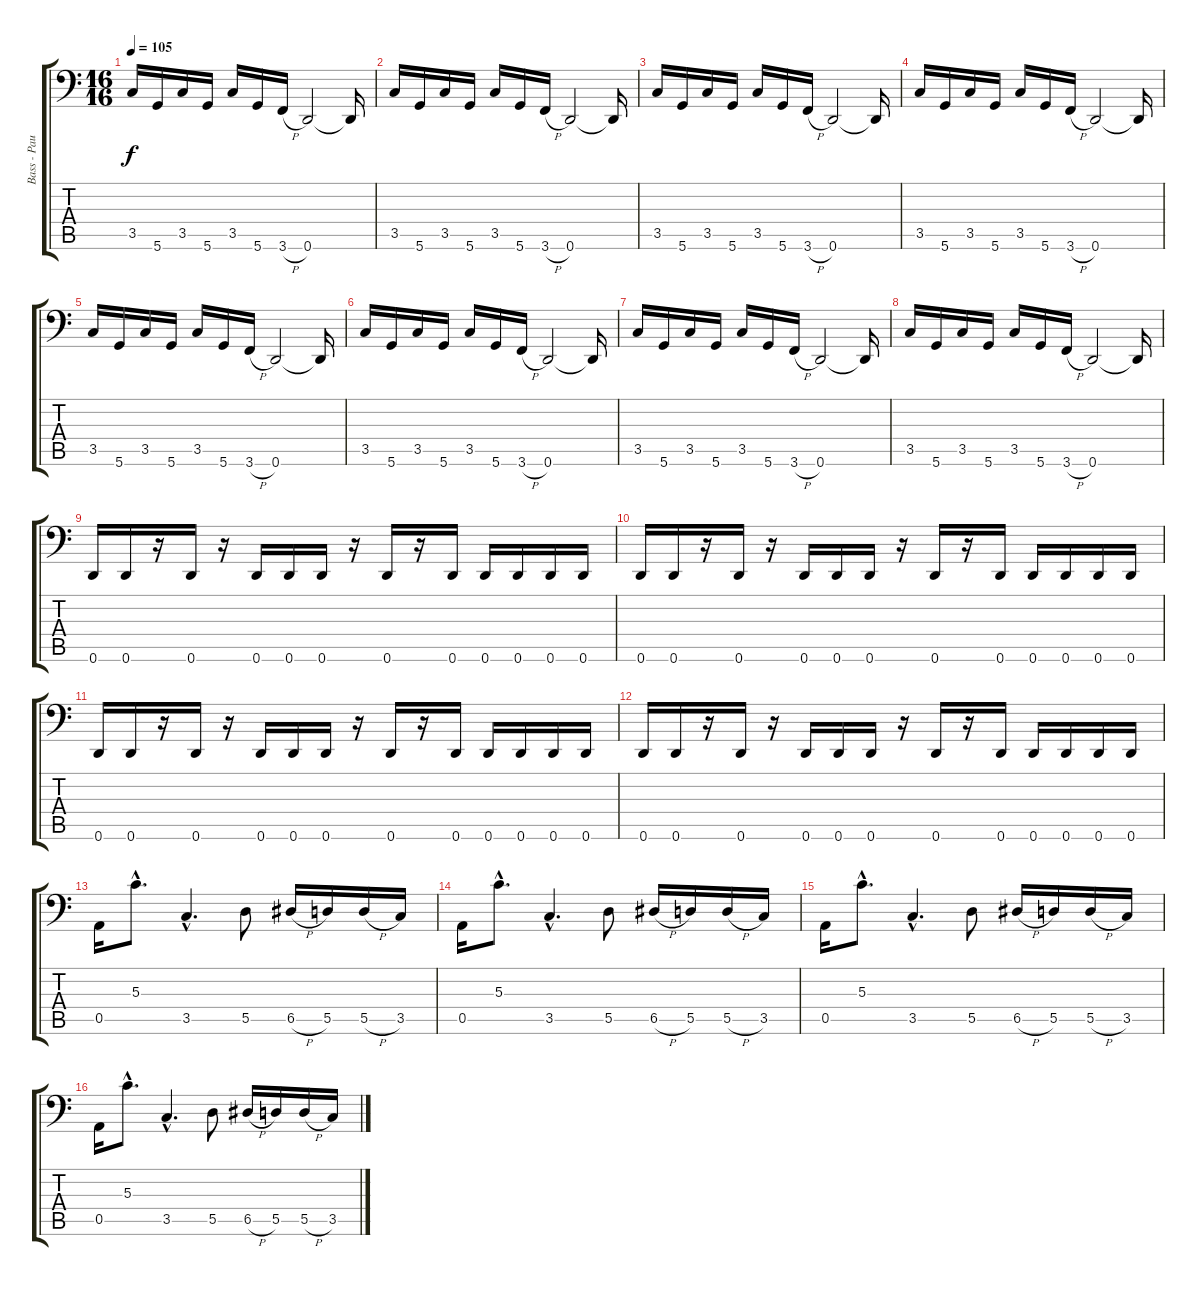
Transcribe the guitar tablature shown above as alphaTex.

\track ("Bass - Paul" "Bass - Pau") {instrument slapbass2}
\staff {score tabs}
\tuning (E3 B2 G2 D2 A1 D1) {hide}
\ts (16 16)
\tempo 105
\clef f4
\ks c
3.5.16{dy f} 5.6.16 3.5.16 5.6.16 3.5.16 5.6.16 3.6{h}.16 0.6.2 0.6{t}.16 |
3.5.16 5.6.16 3.5.16 5.6.16 3.5.16 5.6.16 3.6{h}.16 0.6.2 0.6{t}.16 |
3.5.16 5.6.16 3.5.16 5.6.16 3.5.16 5.6.16 3.6{h}.16 0.6.2 0.6{t}.16 |
3.5.16 5.6.16 3.5.16 5.6.16 3.5.16 5.6.16 3.6{h}.16 0.6.2 0.6{t}.16 |
3.5.16 5.6.16 3.5.16 5.6.16 3.5.16 5.6.16 3.6{h}.16 0.6.2 0.6{t}.16 |
3.5.16 5.6.16 3.5.16 5.6.16 3.5.16 5.6.16 3.6{h}.16 0.6.2 0.6{t}.16 |
3.5.16 5.6.16 3.5.16 5.6.16 3.5.16 5.6.16 3.6{h}.16 0.6.2 0.6{t}.16 |
3.5.16 5.6.16 3.5.16 5.6.16 3.5.16 5.6.16 3.6{h}.16 0.6.2 0.6{t}.16 |
0.6.16 0.6.16 r.16 0.6.16 r.16 0.6.16 0.6.16 0.6.16 r.16 0.6.16 r.16 0.6.16 0.6.16 0.6.16 0.6.16 0.6.16 |
0.6.16 0.6.16 r.16 0.6.16 r.16 0.6.16 0.6.16 0.6.16 r.16 0.6.16 r.16 0.6.16 0.6.16 0.6.16 0.6.16 0.6.16 |
0.6.16 0.6.16 r.16 0.6.16 r.16 0.6.16 0.6.16 0.6.16 r.16 0.6.16 r.16 0.6.16 0.6.16 0.6.16 0.6.16 0.6.16 |
0.6.16 0.6.16 r.16 0.6.16 r.16 0.6.16 0.6.16 0.6.16 r.16 0.6.16 r.16 0.6.16 0.6.16 0.6.16 0.6.16 0.6.16 |
0.5.16 5.3{hac}.8{d} 3.5{hac}.4{d} 5.5.8 6.5{h}.16 5.5.16 5.5{h}.16 3.5.16 |
0.5.16 5.3{hac}.8{d} 3.5{hac}.4{d} 5.5.8 6.5{h}.16 5.5.16 5.5{h}.16 3.5.16 |
0.5.16 5.3{hac}.8{d} 3.5{hac}.4{d} 5.5.8 6.5{h}.16 5.5.16 5.5{h}.16 3.5.16 |
0.5.16 5.3{hac}.8{d} 3.5{hac}.4{d} 5.5.8 6.5{h}.16 5.5.16 5.5{h}.16 3.5.16
